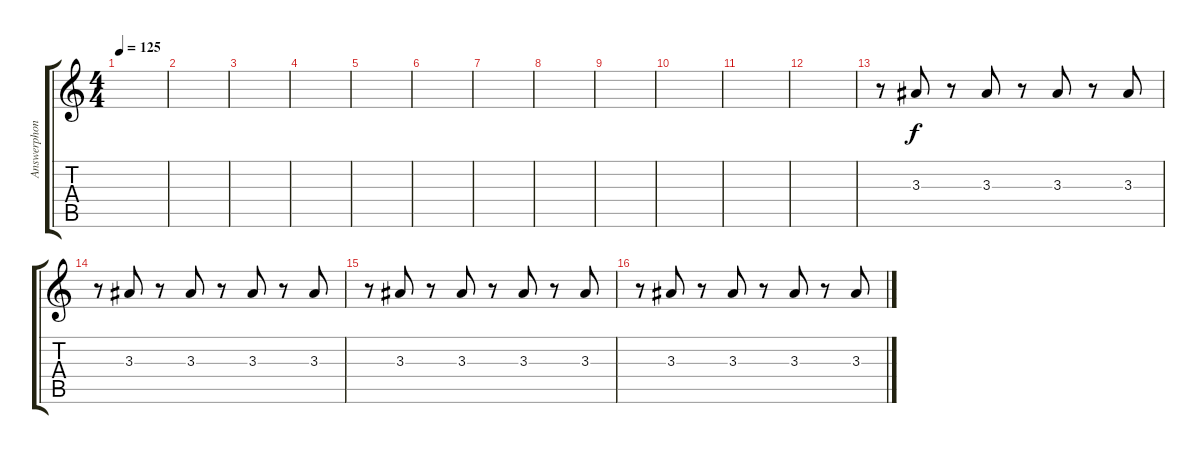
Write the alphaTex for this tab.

\track ("Answerphone" "Answerphon") {instrument guitarharmonics}
\staff {score tabs}
\tuning (E4 B3 G3 D3 A2 E2) {hide}
\ts (4 4)
\tempo 125
\clef g2
\ks c
|
|
|
|
|
|
|
|
|
|
|
|
r.8 3.3.8 r.8 3.3.8 r.8 3.3.8 r.8 3.3.8 |
r.8 3.3.8 r.8 3.3.8 r.8 3.3.8 r.8 3.3.8 |
r.8 3.3.8 r.8 3.3.8 r.8 3.3.8 r.8 3.3.8 |
r.8 3.3.8 r.8 3.3.8 r.8 3.3.8 r.8 3.3.8
